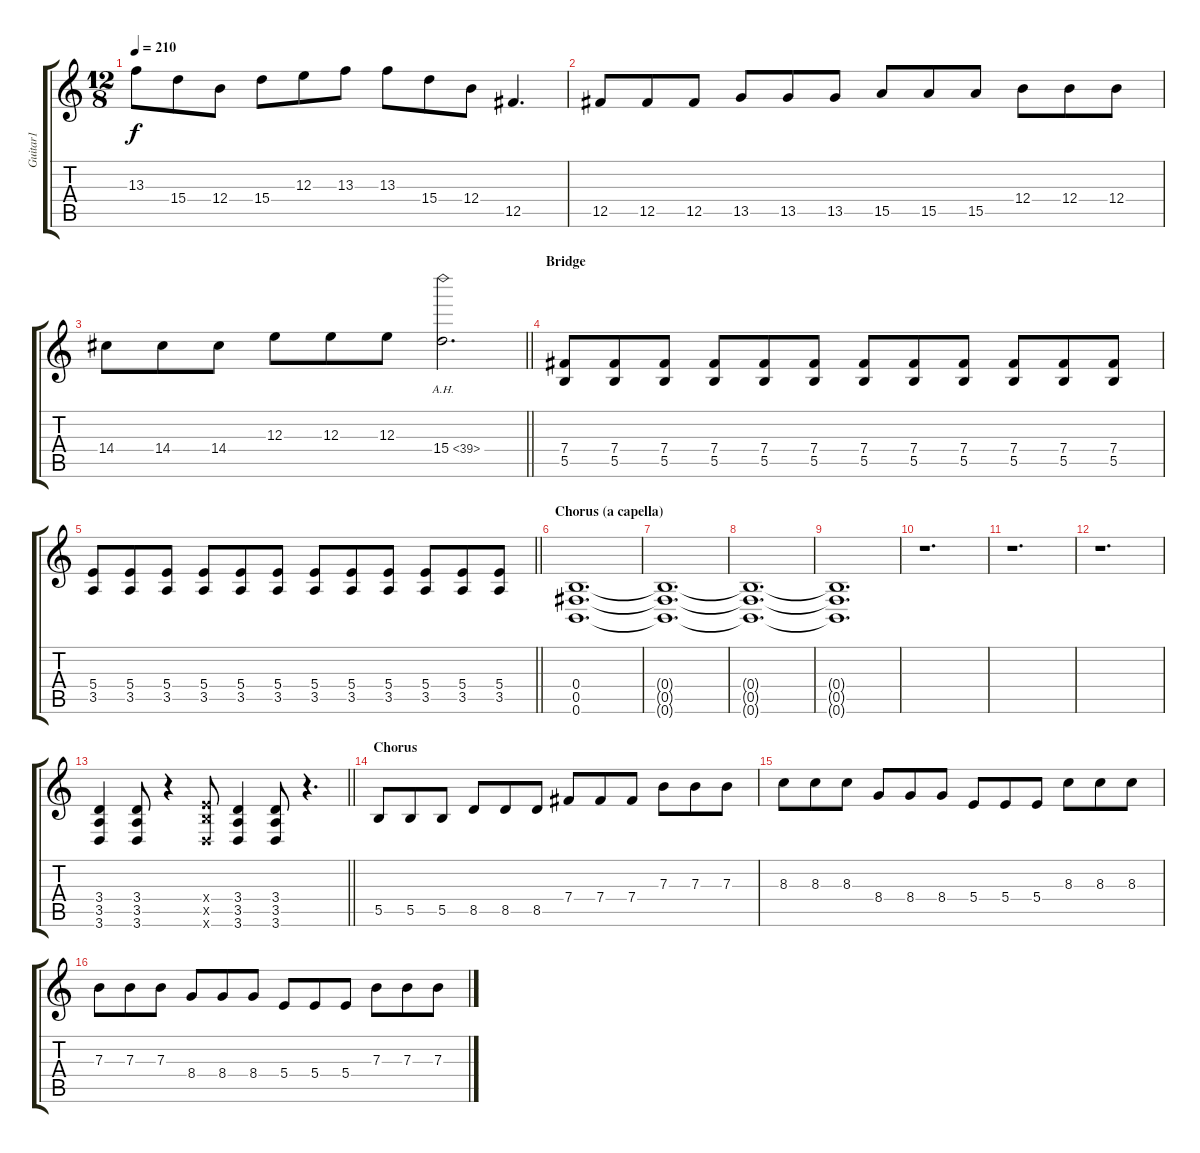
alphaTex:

\track ("Guitar1" "Guitar1") {instrument distortionguitar}
\staff {score tabs}
\tuning (Db4 Ab3 E3 B2 Gb2 B1) {hide}
\ts (12 8)
\tempo 210
\clef g2
\ks c
13.3.8{dy f} 15.4.8 12.4.8 15.4.8 12.3.8 13.3.8 13.3.8 15.4.8 12.4.8 12.5.4{d} |
12.5.8 12.5.8 12.5.8 13.5.8 13.5.8 13.5.8 15.5.8 15.5.8 15.5.8 12.4.8 12.4.8 12.4.8 |
\barLineRight lightlight
14.4.8 14.4.8 14.4.8 12.3.8 12.3.8 12.3.8 15.4{ah 24}.2{d} |
\section ("" "Bridge")
(7.4 5.5).8 (7.4 5.5).8 (7.4 5.5).8 (7.4 5.5).8 (7.4 5.5).8 (7.4 5.5).8 (7.4 5.5).8 (7.4 5.5).8 (7.4 5.5).8 (7.4 5.5).8 (7.4 5.5).8 (7.4 5.5).8 |
\barLineRight lightlight
(5.4 3.5).8 (5.4 3.5).8 (5.4 3.5).8 (5.4 3.5).8 (5.4 3.5).8 (5.4 3.5).8 (5.4 3.5).8 (5.4 3.5).8 (5.4 3.5).8 (5.4 3.5).8 (5.4 3.5).8 (5.4 3.5).8 |
\section ("" "Chorus (a capella)")
(0.4 0.5 0.6).1{d volume 0} |
(0.4{t} 0.5{t} 0.6{t}).1{d} |
(0.4{t} 0.5{t} 0.6{t}).1{d} |
(0.4{t} 0.5{t} 0.6{t}).1{d} |
r.1{d} |
r.1{d} |
r.1{d} |
\barLineRight lightlight
(3.4 3.5 3.6).4{volume 15} (3.4 3.5 3.6).8 r.4 (5.4{x} 5.5{x} 3.6{x}).8 (3.4 3.5 3.6).4 (3.4 3.5 3.6).8 r.4{d} |
\section ("" "Chorus")
5.5.8 5.5.8 5.5.8 8.5.8 8.5.8 8.5.8 7.4.8 7.4.8 7.4.8 7.3.8 7.3.8 7.3.8 |
8.3.8 8.3.8 8.3.8 8.4.8 8.4.8 8.4.8 5.4.8 5.4.8 5.4.8 8.3.8 8.3.8 8.3.8 |
7.3.8 7.3.8 7.3.8 8.4.8 8.4.8 8.4.8 5.4.8 5.4.8 5.4.8 7.3.8 7.3.8 7.3.8
